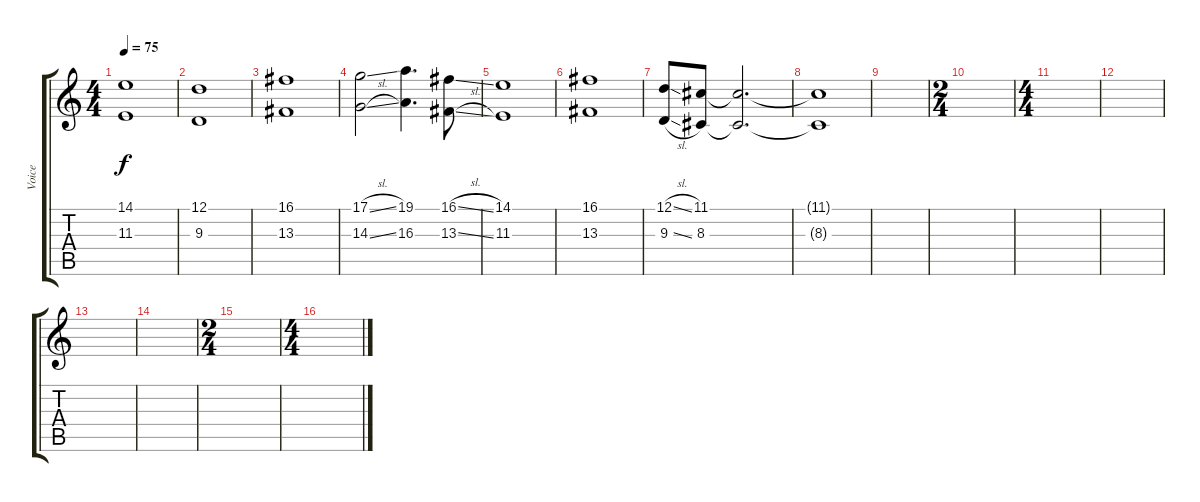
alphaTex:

\track ("Voice" "Voice") {instrument choiraahs bank 255}
\staff {score tabs}
\tuning (D4 A3 F3 C3 G2 D2) {hide}
\ts (4 4)
\tempo 75
\clef g2
\ks c
(14.1 11.3).1{dy f} |
(12.1 9.3).1 |
(16.1 13.3).1 |
(17.1{sl} 14.3{sl}).2 (19.1 16.3).4{d} (16.1{sl} 13.3{sl}).8 |
(14.1 11.3).1 |
(16.1 13.3).1 |
(12.1{sl} 9.3{sl}).8 (11.1 8.3).8 (11.1{t} 8.3{t}).2{d} |
(11.1{t} 8.3{t}).1{volume 0} |
|
\ts (2 4)
|
\ts (4 4)
|
|
|
|
\ts (2 4)
|
\ts (4 4)
